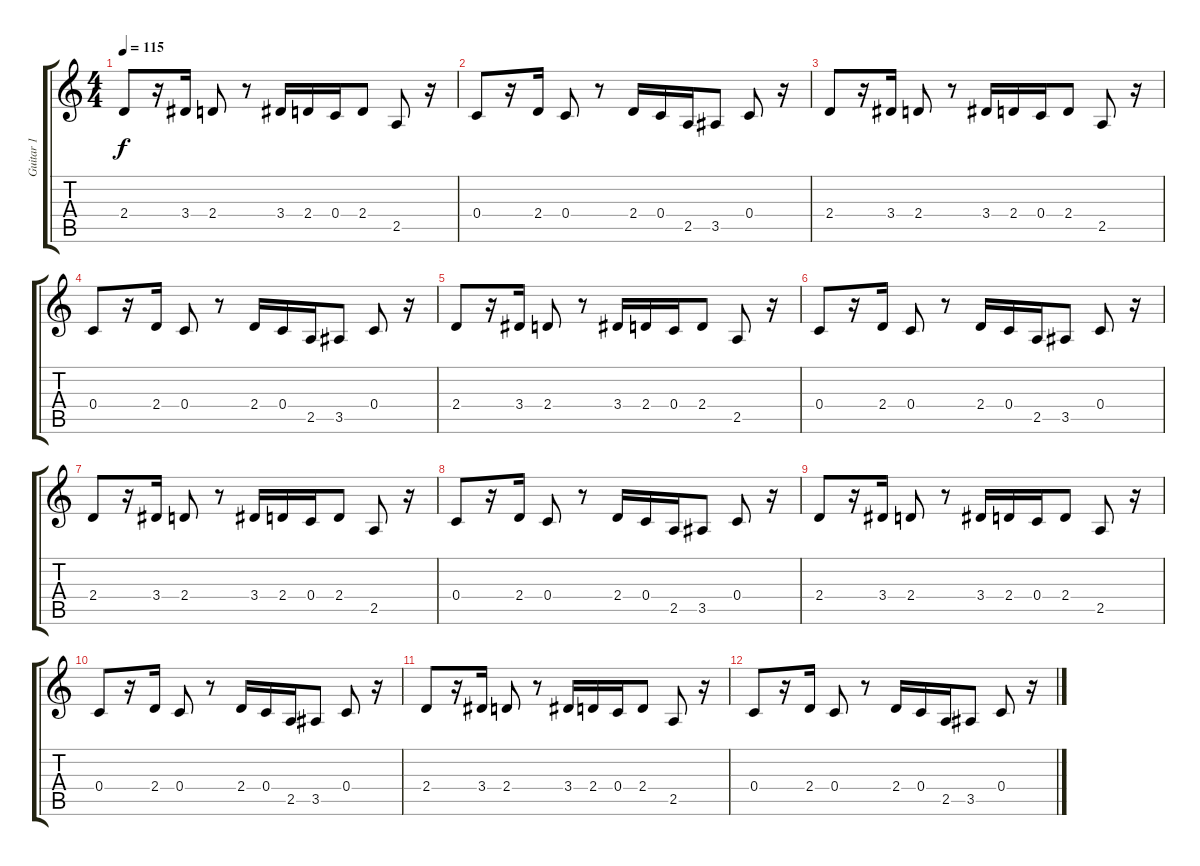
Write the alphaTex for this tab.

\track ("Guitar 1" "Guitar 1") {instrument electricguitarmuted}
\staff {score tabs}
\tuning (D4 A3 F3 C3 G2 C2) {hide}
\ts (4 4)
\tempo 115
\clef g2
\ks c
2.4.8{dy f} r.16 3.4.16 2.4.8 r.8 3.4.16 2.4.16 0.4.16 2.4.8 2.5.8 r.16 |
0.4.8 r.16 2.4.16 0.4.8 r.8 2.4.16 0.4.16 2.5.16 3.5.8 0.4.8 r.16 |
2.4.8 r.16 3.4.16 2.4.8 r.8 3.4.16 2.4.16 0.4.16 2.4.8 2.5.8 r.16 |
0.4.8 r.16 2.4.16 0.4.8 r.8 2.4.16 0.4.16 2.5.16 3.5.8 0.4.8 r.16 |
2.4.8 r.16 3.4.16 2.4.8 r.8 3.4.16 2.4.16 0.4.16 2.4.8 2.5.8 r.16 |
0.4.8 r.16 2.4.16 0.4.8 r.8 2.4.16 0.4.16 2.5.16 3.5.8 0.4.8 r.16 |
2.4.8 r.16 3.4.16 2.4.8 r.8 3.4.16 2.4.16 0.4.16 2.4.8 2.5.8 r.16 |
0.4.8 r.16 2.4.16 0.4.8 r.8 2.4.16 0.4.16 2.5.16 3.5.8 0.4.8 r.16 |
2.4.8 r.16 3.4.16 2.4.8 r.8 3.4.16 2.4.16 0.4.16 2.4.8 2.5.8 r.16 |
0.4.8 r.16 2.4.16 0.4.8 r.8 2.4.16 0.4.16 2.5.16 3.5.8 0.4.8 r.16 |
2.4.8 r.16 3.4.16 2.4.8 r.8 3.4.16 2.4.16 0.4.16 2.4.8 2.5.8 r.16 |
0.4.8 r.16 2.4.16 0.4.8 r.8 2.4.16 0.4.16 2.5.16 3.5.8 0.4.8 r.16
